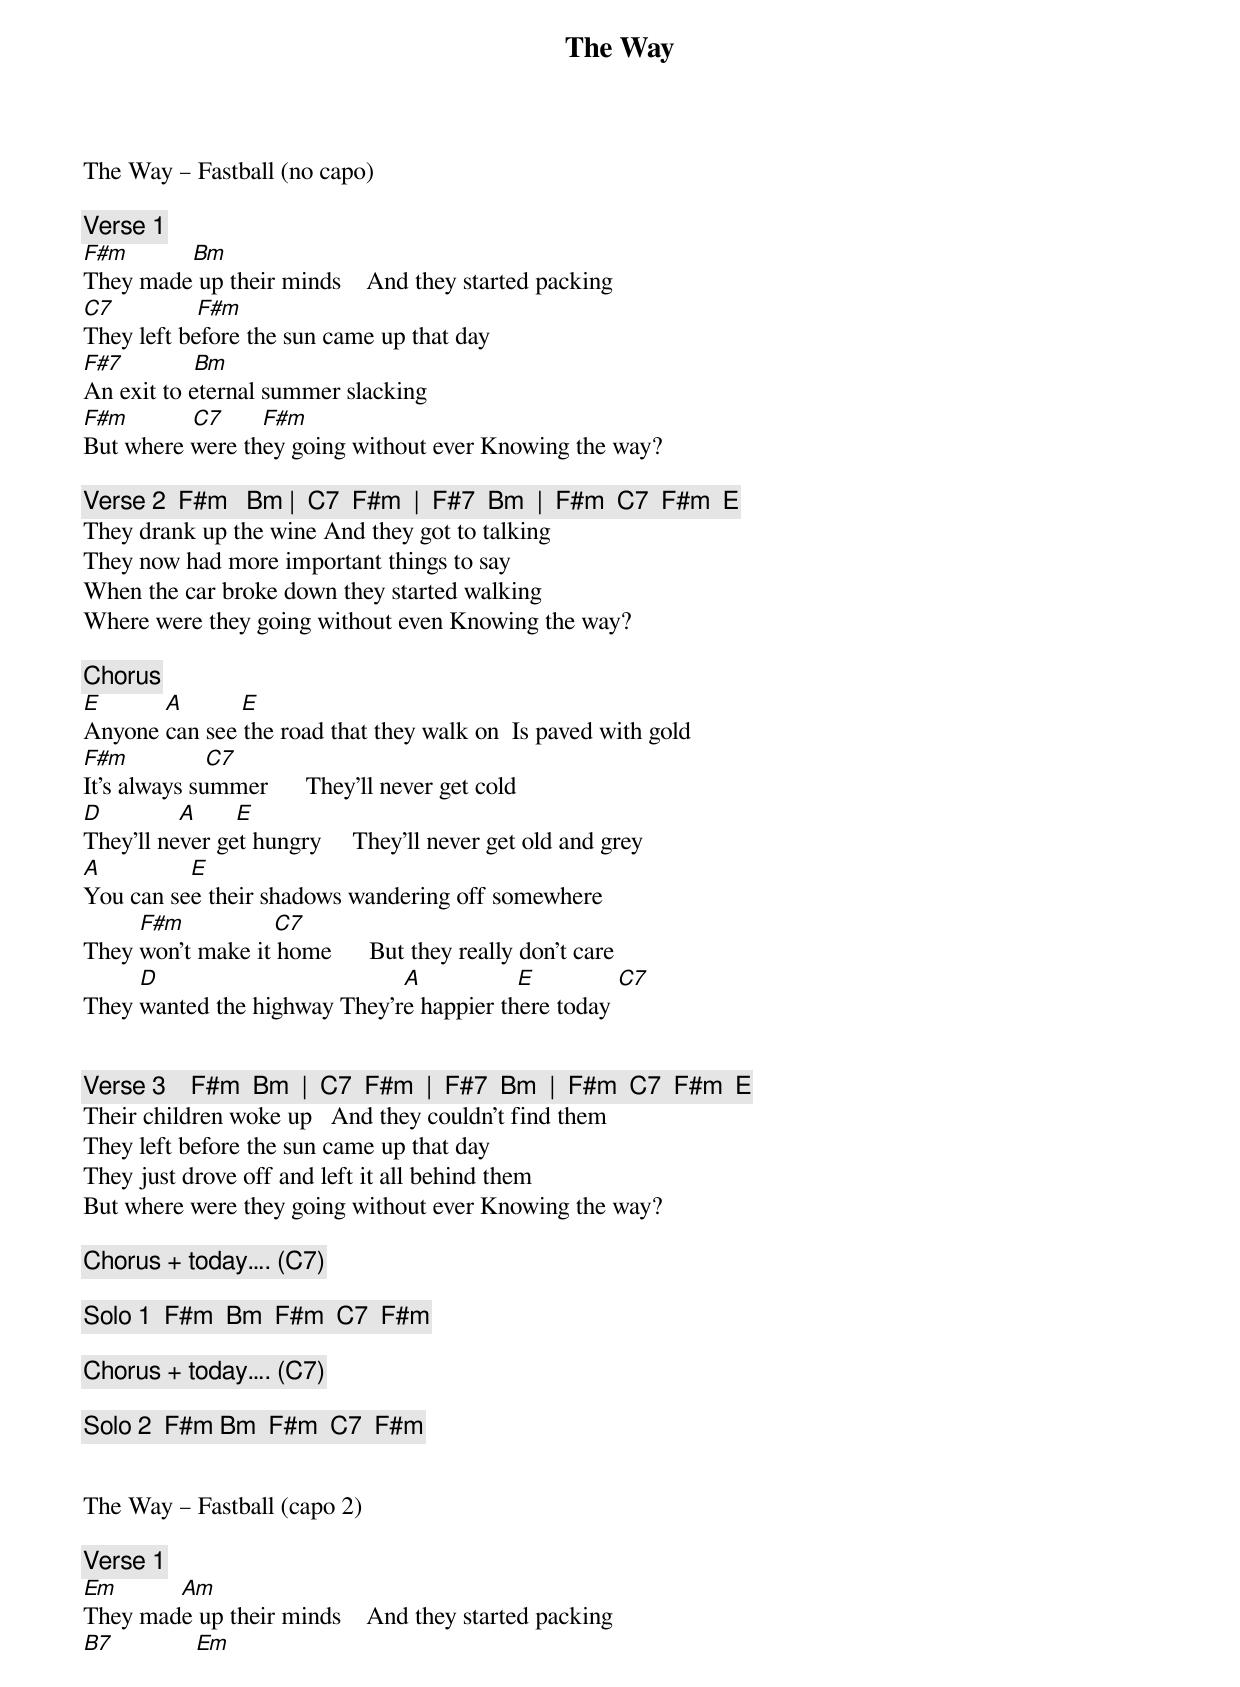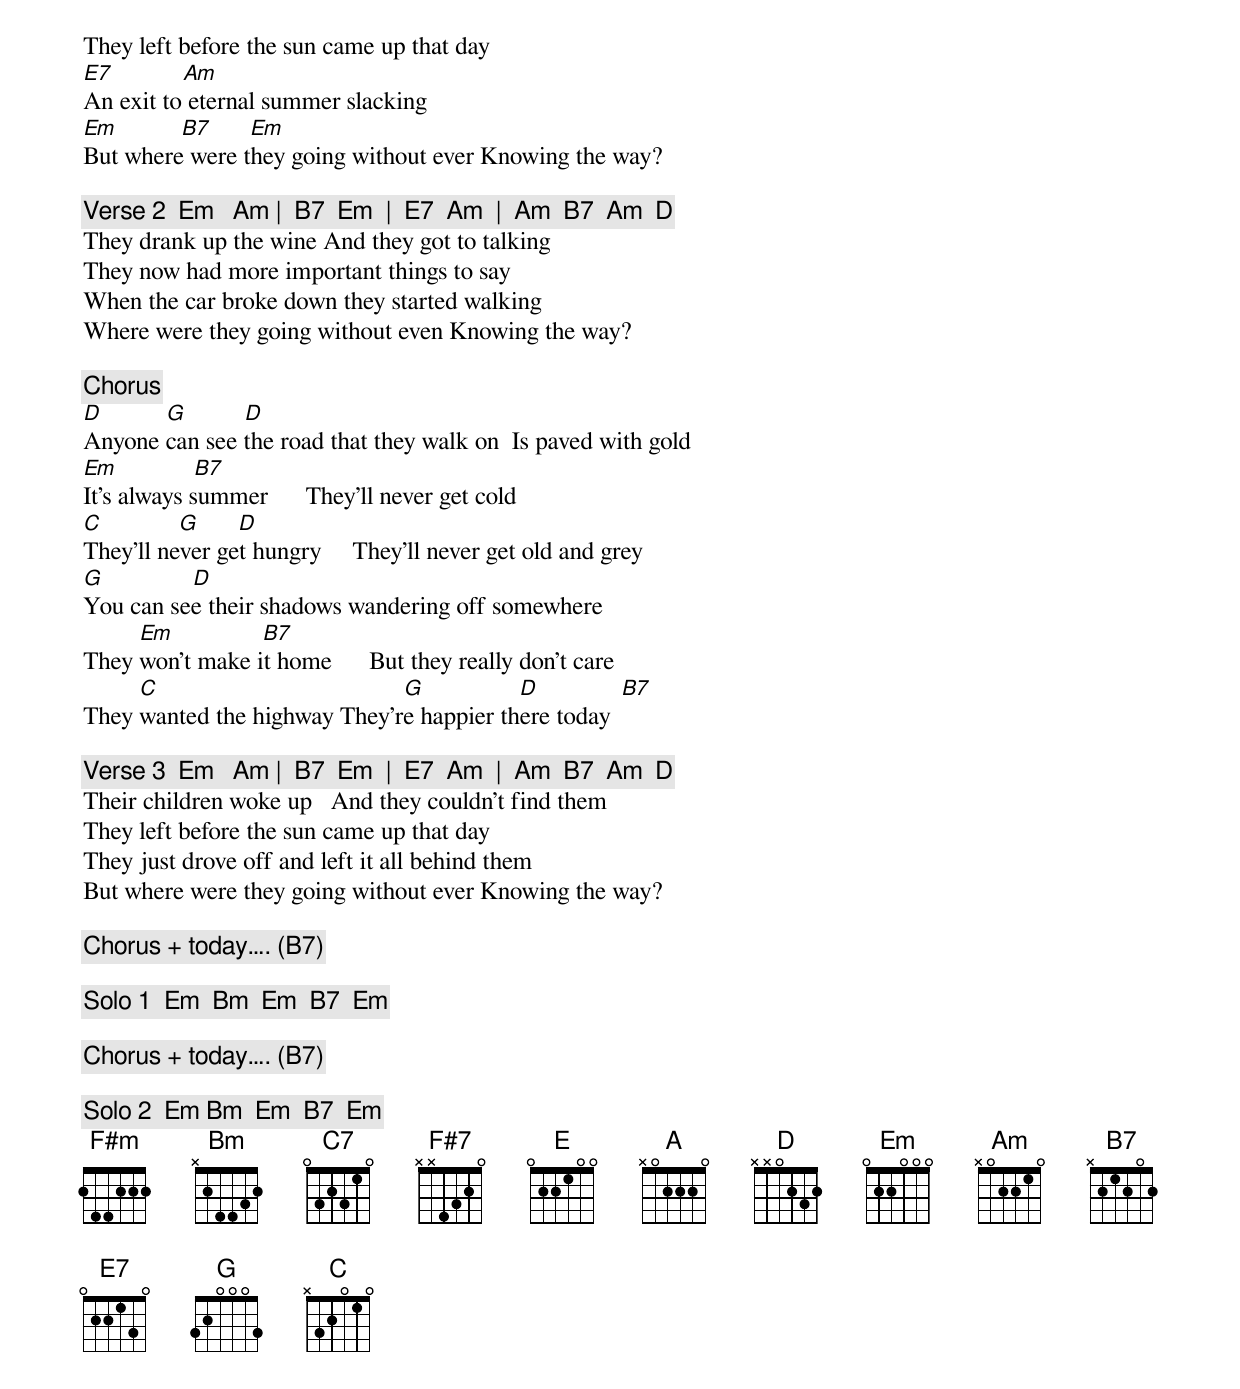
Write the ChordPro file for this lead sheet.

{title: The Way}
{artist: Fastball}
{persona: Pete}
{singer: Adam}
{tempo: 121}
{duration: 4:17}
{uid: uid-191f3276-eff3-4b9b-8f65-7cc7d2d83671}
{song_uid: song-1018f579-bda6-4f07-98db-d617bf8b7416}



The Way – Fastball (no capo)

{comment: Verse 1}
[F#m]										[Bm]
They made up their minds 			And they started packing
[C7]						       [F#m]
They left before the sun came up that day
[F#7]				       [Bm]
An exit to eternal summer slacking
[F#m]					     [C7]				  [F#m]
But where were they going without ever	Knowing the way?

{comment: Verse 2  F#m	  Bm	|  C7	 F#m  |  F#7  Bm  |  F#m  C7  F#m  E}
They drank up the wine	And they got to talking
They now had more important things to say
When the car broke down they started walking
Where were they going without even Knowing the way?

{comment: Chorus}
[E]			       [A]				    	[E]
Anyone can see the road that they walk on		Is paved with gold
[F#m]										  [C7]
It's always summer						They'll never get cold
[D]										  [A]			   [E]
They'll never get hungry					They'll never get old and grey
[A]						        [E]
You can see their shadows wandering off somewhere
         [F#m]									     [C7]
They won't make it home 					But they really don't care
         [D]	                                      [A]	              [E]	            [C7]
They wanted the highway They're happier there today


{comment: Verse 3    F#m  Bm  |  C7  F#m  |  F#7  Bm  |  F#m  C7  F#m  E}
Their children woke up			And they couldn't find them
They left before the sun came up that day
They just drove off and left it all behind them
But where were they going without ever	Knowing the way?

{comment: Chorus + today…. (C7)}

{comment: Solo 1	 F#m  Bm		F#m  C7  F#m}

{comment: Chorus + today…. (C7)}

{comment: Solo 2	 F#m Bm		F#m  C7  F#m}


The Way – Fastball (capo 2)

{comment: Verse 1}
[Em]										[Am]
They made up their minds 			And they started packing
[B7]						       [Em]
They left before the sun came up that day
[E7]				       [Am]
An exit to eternal summer slacking
[Em]					     [B7]				  [Em]
But where were they going without ever	Knowing the way?

{comment: Verse 2  Em	  Am	|  B7	 Em  |  E7  Am  |  Am  B7  Am  D}
They drank up the wine	And they got to talking
They now had more important things to say
When the car broke down they started walking
Where were they going without even Knowing the way?

{comment: Chorus}
[D]			       [G]				    	[D]
Anyone can see the road that they walk on		Is paved with gold
[Em]										  [B7]
It's always summer						They'll never get cold
[C]										  [G]			   [D]
They'll never get hungry					They'll never get old and grey
[G]						        [D]
You can see their shadows wandering off somewhere
         [Em]									     [B7]
They won't make it home 					But they really don't care
         [C]	                                      [G]	              [D]	            [B7]
They wanted the highway They're happier there today

{comment: Verse 3  Em	  Am	|  B7	 Em  |  E7  Am  |  Am  B7  Am  D}
Their children woke up			And they couldn't find them
They left before the sun came up that day
They just drove off and left it all behind them
But where were they going without ever	Knowing the way?

{comment: Chorus + today…. (B7)}

{comment: Solo 1	 Em  Bm		Em  B7  Em}

{comment: Chorus + today…. (B7)}

{comment: Solo 2	 Em Bm		Em  B7  Em}
